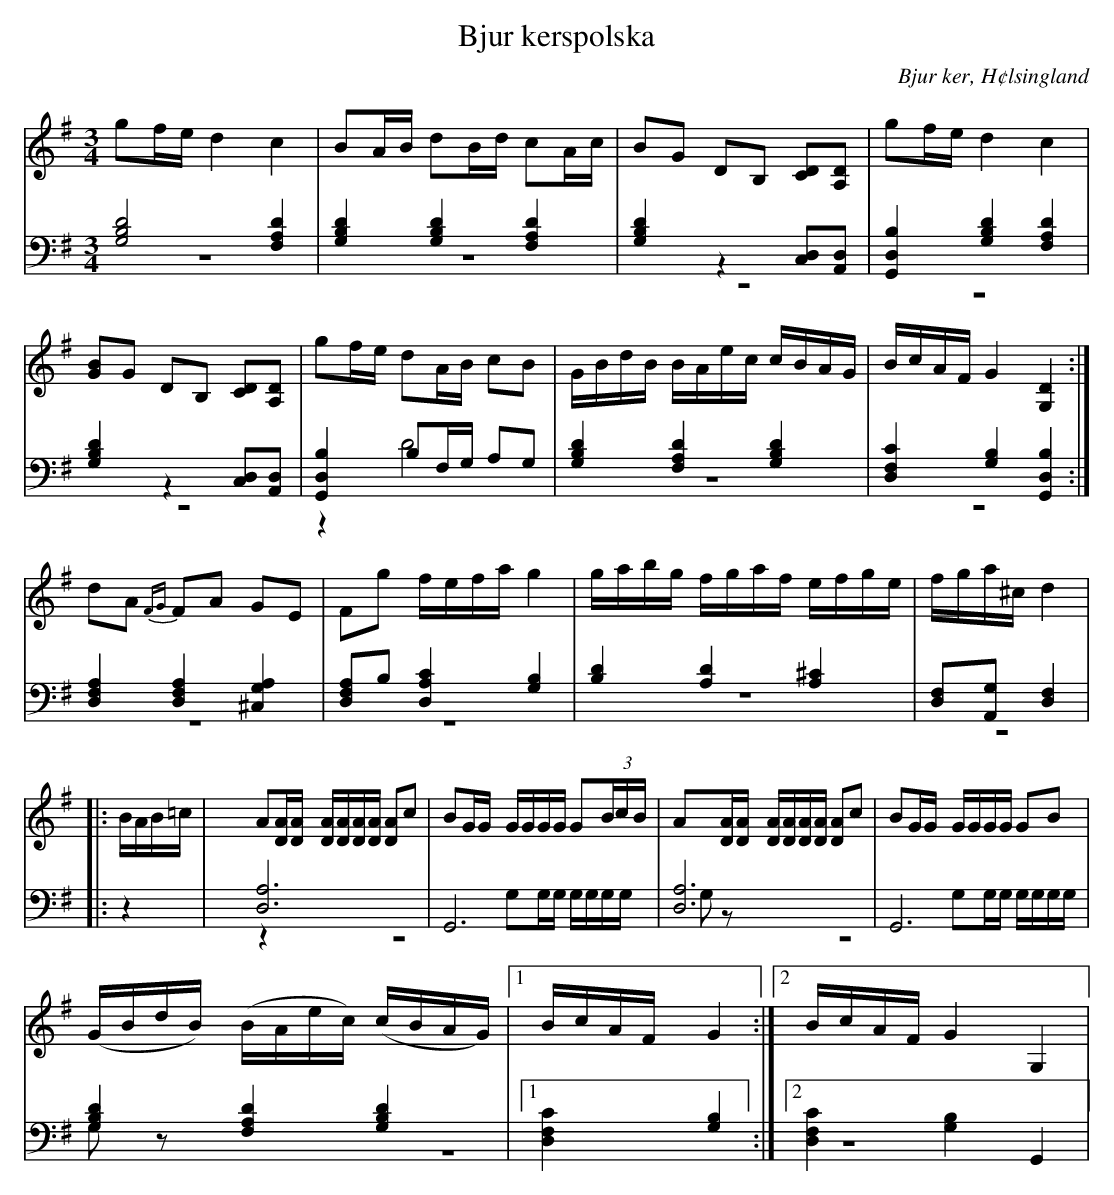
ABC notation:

X:1
T: Bjur kerspolska
O: Bjur ker, H¢lsingland
M: 3/4
L: 1/8
K: G
V:1
V:2
V:3 merge
V:1
gf/e/ d2 c2|BA/B/ dB/d/ cA/c/| BG DB, [CD][A,D]|gf/e/ d2 c2|
[GB]G DB, [CD][A,D] |gf/e/ dA/B/ cB|G/B/d/B/ B/A/e/c/ c/B/A/G/|B/c/A/F/ G2 [G,2D2]:|
dA {FG}FA GE|Fg f/e/f/a/ g2|g/a/b/g/ f/g/a/f/ e/f/g/e/ |f/g/a/^c/ d2 |
|:B/A/B/=c/|A[D/A/][D/A/] [D/A/][D/A/][D/A/][D/A/] [DA]c|BG/G/ G/G/G/G/ G(3B/c/B/|A[D/A/][D/A/] [D/A/][D/A/][D/A/][D/A/] [DA]c|BG/G/ G/G/G/G/ GB|
(G/B/d/B/) (B/A/e/c/) (c/B/A/G/)|1 B/c/A/F/ G2:|2 B/c/A/F/ G2 G,2|
V:2 clef=bass
[G,4B,4D4] [F,2A,2 D2]|[G,2B,2D2] [G,2B,2D2] [F,2A,2 D2]|[G,2B,2D2] z2 [C,D,][A,,D,]|[G,,2D,2B,2] [G,2B,2D2] [F,2A,2 D2]|[G,2B,2D2] z2 [C,D,][A,,D,]|
[G,,2D,2B,2] B,F,/G,/ A,G,|[G,2B,2D2] [F,2A,2 D2] [G,2B,2D2]|[D,2F,2C2] [G,2B,2][G,,2D,2B,2]:|
[D,2F,2A,2] [D,2F,2A,2] [^C,2G,2A,2]|[D,F,A,]B, [D,2A,2C2] [G,2B,2]|[B,2D2] [A,2D2] [A,2^C2]|[D,F,][A,,G,] [D,2F,2]|
|:z2|[D,6A,6]|G,,6|[D,6A,6]|G,,6|
[G,2B,2D2] [F,2A,2 D2] [G,2B,2D2]|1 [D,2F,2C2] [G,2B,2] :|2 [D,2F,2C2] [G,2B,2] G,,2|
V:3  clef=bass
z6|z6|z6|z6|
z6|z2 D4|z6|z6:|
z6|z6|z6|z6|
|:z2|z6|G,G,/G,/ G,/G,/G,/G,/ G,z|z6 |G,G,/G,/ G,/G,/G,/G,/ G,z|
z6|1 z6:|
